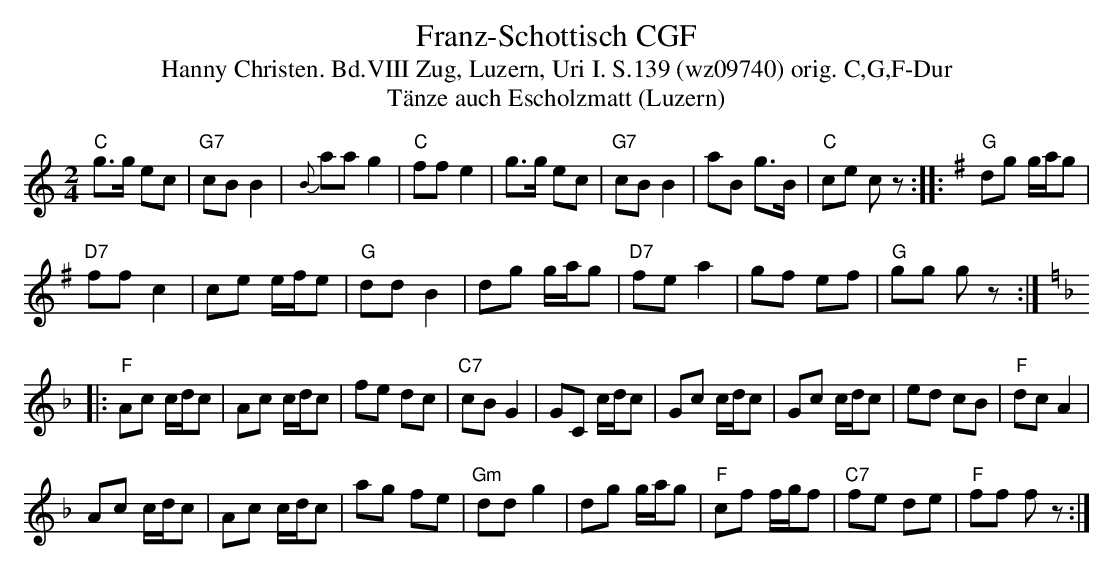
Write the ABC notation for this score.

X:1
T: Franz-Schottisch CGF
T:Hanny Christen. Bd.VIII Zug, Luzern, Uri I. S.139 (wz09740) orig. C,G,F-Dur
T: Tänze auch Escholzmatt (Luzern)
M:2/4
L:1/8
K:C
"C"g>g ec | "G7"cBB2 | {B}aa g2 | "C"ffe2 | g>g ec | "G7"cBB2 | aB g>B | "C"ce cz :: [K:G] "G"dg g/a/g |
"D7"ffc2 | ce e/f/e | "G"ddB2 | dg g/a/g | "D7"fe a2 | gf ef | "G"gg gz :: [K:F]
"F"Ac c/d/c | Ac c/d/c | fe dc | "C7"cB G2 | GC c/d/c | Gc c/d/c | Gc c/d/c | ed cB | "F"dcA2 |
Ac c/d/c | Ac c/d/c | ag fe | "Gm"ddg2 | dg g/a/g | "F"cf f/g/f | "C7"fe de | "F"ff fz :|
